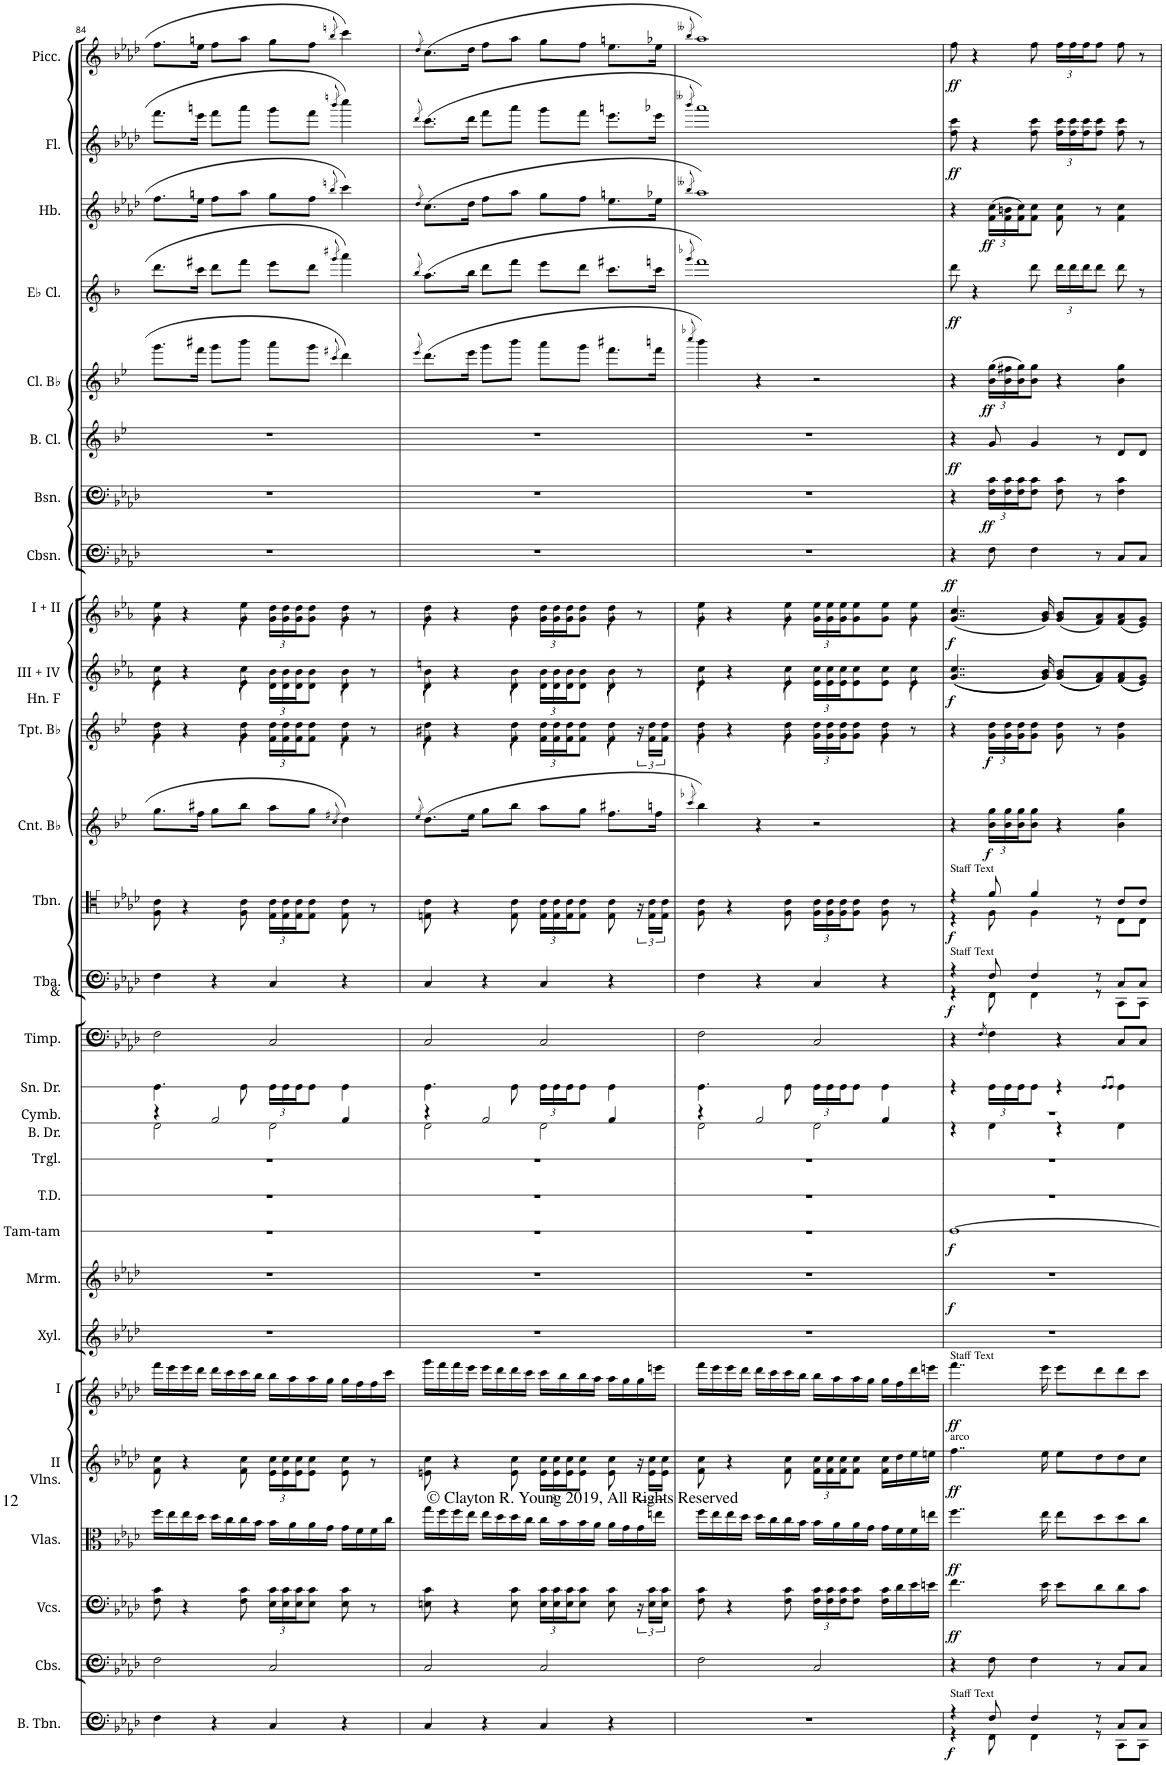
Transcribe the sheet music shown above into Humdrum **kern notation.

**kern	**dynam	**kern	**kern	**dynam	**kern	**dynam	**kern	**dynam	**kern	**dynam	**kern	**kern	**dynam	**kern	**dynam	**kern	**kern	**kern	**kern	**kern	**kern	**dynam	**kern	**dynam	**kern	**dynam	**kern	**dynam	**kern	**dynam	**kern	**dynam	**kern	**dynam	**kern	**dynam	**kern	**dynam	**kern	**dynam	**kern	**dynam	**kern	**dynam	**kern	**dynam	**kern	**dynam
*part28	*part28	*part27	*part26	*part26	*part25	*part25	*part24	*part24	*part23	*part23	*part22	*part21	*part21	*part20	*part20	*part19	*part18	*part17	*part16	*part15	*part14	*part14	*part13	*part13	*part12	*part12	*part11	*part11	*part10	*part10	*part9	*part9	*part8	*part8	*part7	*part7	*part6	*part6	*part5	*part5	*part4	*part4	*part3	*part3	*part2	*part2	*part1	*part1
*staff28	*staff28	*staff27	*staff26	*staff26	*staff25	*staff25	*staff24	*staff24	*staff23	*staff23	*staff22	*staff21	*staff21	*staff20	*staff20	*staff19	*staff18	*staff17	*staff16	*staff15	*staff14	*staff14	*staff13	*staff13	*staff12	*staff12	*staff11	*staff11	*staff10	*staff10	*staff9	*staff9	*staff8	*staff8	*staff7	*staff7	*staff6	*staff6	*staff5	*staff5	*staff4	*staff4	*staff3	*staff3	*staff2	*staff2	*staff1	*staff1
*I"Bass Trombone	*	*I"Contrabasses	*I"Violoncellos	*	*I"Violas	*	*I"II	*	*I"I     Violins	*	*I"Xylophone	*I"Marimba	*	*I"Tam-tam	*	*I"Tenor Drum	*I"Triangle	*I"Cymbals &amp; Bass Drum	*I"Snare Drum	*I"Timpani	*I"One Tuba	*	*I"3 Trombones     and	*	*I"Cornets in Bb	*	*I"Trumpets in Bb	*	*I"III + IV	*	*I"I + II     Cors en Fa	*	*I"Contrabassoon	*	*I"Bassoons	*	*I"Bass Clarinet	*	*I"Clarinets in Bb	*	*I"Eb Clarinet	*	*I"Hautbois	*	*I"Flûtes	*	*I"Piccolo	*
*I'B. Tbn.	*	*I'Cbs.	*I'Vcs.	*	*I'Vlas.	*	*I'II	*	*I'I     Vlns.	*	*I'Xyl.	*I'Mrm.	*	*I'Tam-tam	*	*I'T.D.	*I'Trgl.	*I'Cymb. B. Dr.	*I'Sn. Dr.	*I'Timp.	*I'Tba.	*	*	*	*I'Cnt. Bb	*	*I'Tpt. Bb	*	*I'III + IV	*	*	*	*I'Cbsn.	*	*I'Bsn.	*	*I'B. Cl.	*	*I'Cl. Bb	*	*I'Eb Cl.	*	*I'Hb.	*	*I'Fl.	*	*I'Picc.	*
!!LO:PB:g=z
*clefF4	*	*clefF4	*clefF4	*	*clefC3	*	*clefG2	*	*clefG2	*	*clefG2	*clefF4	*	*clefX	*	*clefX	*clefX	*clefX	*clefX	*clefF4	*clefF4	*	*clefC4	*	*clefG2	*	*clefG2	*	*clefF4	*	*clefG2	*	*clefF4	*	*clefF4	*	*clefG2	*	*clefG2	*	*clefG2	*	*clefG2	*	*clefG2	*	*clefG2	*
*Trd1c2	*	*Trd7c12	*	*	*	*	*	*	*Trd1c2	*	*Trd-7c-12	*	*	*	*	*	*	*	*	*	*	*	*	*	*Trd1c2	*	*Trd1c2	*	*Trd4c7	*	*Trd4c7	*	*Trd7c12	*	*	*	*Trd8c14	*	*Trd1c2	*	*Trd-2c-3	*	*	*	*	*	*Trd-7c-12	*
*k[b-e-a-d-]	*	*k[b-e-a-d-]	*k[b-e-a-d-]	*	*k[b-e-a-d-]	*	*k[b-e-a-d-]	*	*k[b-e-a-d-]	*	*k[b-e-a-d-]	*k[b-e-a-d-]	*	*k[]	*	*k[]	*k[]	*k[]	*k[]	*k[b-e-a-d-]	*k[b-e-a-d-]	*	*k[b-e-a-d-]	*	*k[b-e-]	*	*k[b-e-]	*	*k[b-e-a-]	*	*k[b-e-a-]	*	*k[b-e-a-d-]	*	*k[b-e-a-d-]	*	*k[b-e-]	*	*k[b-e-]	*	*k[b-]	*	*k[b-e-a-d-]	*	*k[b-e-a-d-]	*	*k[b-e-a-d-]	*
*M4/4	*	*M4/4	*M4/4	*	*M4/4	*	*M4/4	*	*M4/4	*	*M4/4	*M4/4	*	*M4/4	*	*M4/4	*M4/4	*M4/4	*M4/4	*M4/4	*M4/4	*	*M4/4	*	*M4/4	*	*M4/4	*	*M4/4	*	*M4/4	*	*M4/4	*	*M4/4	*	*M4/4	*	*M4/4	*	*M4/4	*	*M4/4	*	*M4/4	*	*M4/4	*
=84	=84	=84	=84	=84	=84	=84	=84	=84	=84	=84	=84	=84	=84	=84	=84	=84	=84	=84	=84	=84	=84	=84	=84	=84	=84	=84	=84	=84	=84	=84	=84	=84	=84	=84	=84	=84	=84	=84	=84	=84	=84	=84	=84	=84	=84	=84	=84	=84
*	*	*	*	*	*	*	*	*	*	*	*	*	*	*	*	*	*	*^	*	*	*	*	*	*	*	*	*	*	*	*	*	*	*	*	*	*	*	*	*	*	*	*	*	*	*^	*	*	*
4F\	.	2F\	8F\ 8c\	.	16ff\LL	.	8f\ 8cc\	.	16fff\LL	.	1r	1r	.	1r	.	1r	1r	4r	2Rd\	4.Re\	2F\	4F\	.	8F\ 8c\	.	8.gg\L	.	8g\ 8dd\	.	8e-\ 8cc\	.	8g\ 8ee-\	.	1r	.	1r	.	1r	.	8.ggg\L	.	8.ddd\L	.	8.ff\L	.	8.fff\L	8.fffL	.	8.ff\L	.
.	.	.	.	.	16ee-\	.	.	.	16eee-\	.	.	.	.	.	.	.	.	.	.	.	.	.	.	.	.	.	.	.	.	.	.	.	.	.	.	.	.	.	.	.	.	.	.	.	.	.	.	.	.	.
.	.	.	4r	.	16ee-\	.	4r	.	16eee-\	.	.	.	.	.	.	.	.	.	.	.	.	.	.	4r	.	.	.	4r	.	4r	.	4r	.	.	.	.	.	.	.	.	.	.	.	.	.	.	.	.	.	.
.	.	.	.	.	16dd-\JJ	.	.	.	16ddd-\JJ	.	.	.	.	.	.	.	.	.	.	.	.	.	.	.	.	16ff#X\Jk	.	.	.	.	.	.	.	.	.	.	.	.	.	16fff#X\Jk	.	16ccc#X\Jk	.	16een\Jk	.	16eeen\Jk	16eeeJk	.	16een\Jk	.
4r	.	.	.	.	16dd-\LL	.	.	.	16ddd-\LL	.	.	.	.	.	.	.	.	2Rf/	.	.	.	4r	.	.	.	8gg\L	.	.	.	.	.	.	.	.	.	.	.	.	.	8ggg\L	.	8ddd\L	.	8ff\L	.	8fff\L	8fffL	.	8ff\L	.
.	.	.	.	.	16cc\	.	.	.	16ccc\	.	.	.	.	.	.	.	.	.	.	.	.	.	.	.	.	.	.	.	.	.	.	.	.	.	.	.	.	.	.	.	.	.	.	.	.	.	.	.	.	.
.	.	.	8F\ 8c\	.	16cc\	.	8f\ 8cc\	.	16ccc\	.	.	.	.	.	.	.	.	.	.	8Re\	.	.	.	8F\ 8c\	.	8bb-\J	.	8g\ 8dd\	.	8e-\ 8cc\	.	8g\ 8ee-\	.	.	.	.	.	.	.	8bbb-\J	.	8fff\J	.	8aa-\J	.	8aaa-\J	8aaa-J	.	8aa-\J	.
.	.	.	.	.	16b-\JJ	.	.	.	16bb-\JJ	.	.	.	.	.	.	.	.	.	.	.	.	.	.	.	.	.	.	.	.	.	.	.	.	.	.	.	.	.	.	.	.	.	.	.	.	.	.	.	.	.
*	*	*	*Xbrackettup	*	*	*	*Xbrackettup	*	*	*	*	*	*	*	*	*	*	*	*	*Xbrackettup	*	*	*	*Xbrackettup	*	*	*	*Xbrackettup	*	*Xbrackettup	*	*Xbrackettup	*	*	*	*	*	*	*	*	*	*	*	*	*	*	*	*	*	*
4C/	.	2C/	24E-\ 24c\LL	.	16b-\LL	.	24e-\ 24cc\LL	.	16bb-\LL	.	.	.	.	.	.	.	.	.	2Rd\	24Re\LL	2C/	4C/	.	24E-\ 24c\LL	.	8aa\L	.	24f\ 24dd\LL	.	24d\ 24b-\LL	.	24g\ 24dd\LL	.	.	.	.	.	.	.	8aaa\L	.	8eee\L	.	8gg\L	.	8ggg\L	8gggL	.	8gg\L	.
.	.	.	24E-\ 24c\	.	.	.	24e-\ 24cc\	.	.	.	.	.	.	.	.	.	.	.	.	24Re\	.	.	.	24E-\ 24c\	.	.	.	24f\ 24dd\	.	24d\ 24b-\	.	24g\ 24dd\	.	.	.	.	.	.	.	.	.	.	.	.	.	.	.	.	.	.
.	.	.	.	.	16a-\	.	.	.	16aa-\	.	.	.	.	.	.	.	.	.	.	.	.	.	.	.	.	.	.	.	.	.	.	.	.	.	.	.	.	.	.	.	.	.	.	.	.	.	.	.	.	.
.	.	.	24E-\ 24c\J	.	.	.	24e-\ 24cc\J	.	.	.	.	.	.	.	.	.	.	.	.	24Re\J	.	.	.	24E-\ 24c\J	.	.	.	24f\ 24dd\J	.	24d\ 24b-\J	.	24g\ 24dd\J	.	.	.	.	.	.	.	.	.	.	.	.	.	.	.	.	.	.
.	.	.	8E-\ 8c\J	.	16a-\	.	8e-\ 8cc\J	.	16aa-\	.	.	.	.	.	.	.	.	.	.	8Re\J	.	.	.	8E-\ 8c\J	.	8gg\J	.	8f\ 8dd\J	.	8d\ 8b-\J	.	8g\ 8dd\J	.	.	.	.	.	.	.	8ggg\J	.	8ddd\J	.	8ff\J	.	8fff\J	8fffJ	.	8ff\J	.
.	.	.	.	.	16g\JJ	.	.	.	16gg\JJ	.	.	.	.	.	.	.	.	.	.	.	.	.	.	.	.	.	.	.	.	.	.	.	.	.	.	.	.	.	.	.	.	.	.	.	.	.	.	.	.	.
.	.	.	.	.	.	.	.	.	.	.	.	.	.	.	.	.	.	.	.	.	.	.	.	.	.	8qcc#X/	.	.	.	.	.	.	.	.	.	.	.	.	.	8qccc#X/	.	8qggg#X/	.	8qbbn/	.	8qbbbn/	qbbb	.	8qbbn/	.
4r	.	.	8E-\ 8c\	.	16g\LL	.	8e-\ 8cc\	.	16gg\LL	.	.	.	.	.	.	.	.	4Rf/	.	4Re\	.	4r	.	8E-\ 8c\	.	4dd\	.	8f\ 8dd\	.	8d\ 8b-\	.	8g\ 8dd\	.	.	.	.	.	.	.	4ddd\	.	4aaa\	.	4ccc\	.	4cccc\	4cccc	.	4ccc\	.
.	.	.	.	.	16f\	.	.	.	16ff\	.	.	.	.	.	.	.	.	.	.	.	.	.	.	.	.	.	.	.	.	.	.	.	.	.	.	.	.	.	.	.	.	.	.	.	.	.	.	.	.	.
.	.	.	8r	.	16f\	.	8r	.	16ff\	.	.	.	.	.	.	.	.	.	.	.	.	.	.	8r	.	.	.	8r	.	8r	.	8r	.	.	.	.	.	.	.	.	.	.	.	.	.	.	.	.	.	.
.	.	.	.	.	16cc\JJ	.	.	.	16ccc\JJ	.	.	.	.	.	.	.	.	.	.	.	.	.	.	.	.	.	.	.	.	.	.	.	.	.	.	.	.	.	.	.	.	.	.	.	.	.	.	.	.	.
=85	=85	=85	=85	=85	=85	=85	=85	=85	=85	=85	=85	=85	=85	=85	=85	=85	=85	=85	=85	=85	=85	=85	=85	=85	=85	=85	=85	=85	=85	=85	=85	=85	=85	=85	=85	=85	=85	=85	=85	=85	=85	=85	=85	=85	=85	=85	=85	=85	=85	=85
.	.	.	.	.	.	.	.	.	.	.	.	.	.	.	.	.	.	.	.	.	.	.	.	.	.	8qee-/	.	.	.	.	.	.	.	.	.	.	.	.	.	8qeee-/	.	8qbb-/	.	8qdd-/	.	8qddd-/	qddd-	.	8qdd-/	.
4C/	.	2C/	8En\ 8c\	.	16gg\LL	.	8en\ 8cc\	.	16ggg\LL	.	1r	1r	.	1r	.	1r	1r	4r	2Rd\	4.Re\	2C/	4C/	.	8En\ 8c\	.	(8.dd\L	.	8f#X\ 8dd\	.	8d\ 8bn\	.	8g\ 8dd\	.	1r	.	1r	.	1r	.	(8.ddd\L	.	(8.aa\L	.	(8.cc\L	.	(8.ccc\L	(8.cccL	.	(8.cc\L	.
.	.	.	.	.	16ff\	.	.	.	16fff\	.	.	.	.	.	.	.	.	.	.	.	.	.	.	.	.	.	.	.	.	.	.	.	.	.	.	.	.	.	.	.	.	.	.	.	.	.	.	.	.	.
.	.	.	4r	.	16ff\	.	4r	.	16fff\	.	.	.	.	.	.	.	.	.	.	.	.	.	.	4r	.	.	.	4r	.	4r	.	4r	.	.	.	.	.	.	.	.	.	.	.	.	.	.	.	.	.	.
.	.	.	.	.	16ee-\JJ	.	.	.	16eee-\JJ	.	.	.	.	.	.	.	.	.	.	.	.	.	.	.	.	16ee-\Jk	.	.	.	.	.	.	.	.	.	.	.	.	.	16eee-\Jk	.	16bb-\Jk	.	16dd-\Jk	.	16ddd-\Jk	16ddd-Jk	.	16dd-\Jk	.
4r	.	.	.	.	16ee-\LL	.	.	.	16eee-\LL	.	.	.	.	.	.	.	.	2Rf/	.	.	.	4r	.	.	.	8gg\L	.	.	.	.	.	.	.	.	.	.	.	.	.	8ggg\L	.	8ddd\L	.	8ff\L	.	8fff\L	8fffL	.	8ff\L	.
.	.	.	.	.	16dd-\	.	.	.	16ddd-\	.	.	.	.	.	.	.	.	.	.	.	.	.	.	.	.	.	.	.	.	.	.	.	.	.	.	.	.	.	.	.	.	.	.	.	.	.	.	.	.	.
.	.	.	8E\ 8c\	.	16dd-\	.	8e\ 8cc\	.	16ddd-\	.	.	.	.	.	.	.	.	.	.	8Re\	.	.	.	8E\ 8c\	.	8bb-\J	.	8f#\ 8dd\	.	8d\ 8b\	.	8g\ 8dd\	.	.	.	.	.	.	.	8bbb-\J	.	8fff\J	.	8aa-\J	.	8aaa-\J	8aaa-J	.	8aa-\J	.
.	.	.	.	.	16cc\JJ	.	.	.	16ccc\JJ	.	.	.	.	.	.	.	.	.	.	.	.	.	.	.	.	.	.	.	.	.	.	.	.	.	.	.	.	.	.	.	.	.	.	.	.	.	.	.	.	.
4C/	.	2C/	24E\ 24c\LL	.	16cc\LL	.	24e\ 24cc\LL	.	16ccc\LL	.	.	.	.	.	.	.	.	.	2Rd\	24Re\LL	2C/	4C/	.	24E\ 24c\LL	.	8aa\L	.	24f#\ 24dd\LL	.	24d\ 24b\LL	.	24g\ 24dd\LL	.	.	.	.	.	.	.	8aaa\L	.	8eee\L	.	8gg\L	.	8ggg\L	8gggL	.	8gg\L	.
.	.	.	24E\ 24c\	.	.	.	24e\ 24cc\	.	.	.	.	.	.	.	.	.	.	.	.	24Re\	.	.	.	24E\ 24c\	.	.	.	24f#\ 24dd\	.	24d\ 24b\	.	24g\ 24dd\	.	.	.	.	.	.	.	.	.	.	.	.	.	.	.	.	.	.
.	.	.	.	.	16b-\	.	.	.	16bb-\	.	.	.	.	.	.	.	.	.	.	.	.	.	.	.	.	.	.	.	.	.	.	.	.	.	.	.	.	.	.	.	.	.	.	.	.	.	.	.	.	.
.	.	.	24E\ 24c\J	.	.	.	24e\ 24cc\J	.	.	.	.	.	.	.	.	.	.	.	.	24Re\J	.	.	.	24E\ 24c\J	.	.	.	24f#\ 24dd\J	.	24d\ 24b\J	.	24g\ 24dd\J	.	.	.	.	.	.	.	.	.	.	.	.	.	.	.	.	.	.
.	.	.	8E\ 8c\J	.	16b-\	.	8e\ 8cc\J	.	16bb-\	.	.	.	.	.	.	.	.	.	.	8Re\J	.	.	.	8E\ 8c\J	.	8gg\J	.	8f#\ 8dd\J	.	8d\ 8b\J	.	8g\ 8dd\J	.	.	.	.	.	.	.	8ggg\J	.	8ddd\J	.	8ff\J	.	8fff\J	8fffJ	.	8ff\J	.
.	.	.	.	.	16a-\JJ	.	.	.	16aa-\JJ	.	.	.	.	.	.	.	.	.	.	.	.	.	.	.	.	.	.	.	.	.	.	.	.	.	.	.	.	.	.	.	.	.	.	.	.	.	.	.	.	.
4r	.	.	8E\ 8c\	.	16a-\LL	.	8e\ 8cc\	.	16aa-\LL	.	.	.	.	.	.	.	.	4Rf/	.	4Re\	.	4r	.	8E\ 8c\	.	8.ff#X\L	.	8f#\ 8dd\	.	8d\ 8b\	.	8g\ 8dd\	.	.	.	.	.	.	.	8.fff#X\L	.	8.ccc#X\L	.	8.een\L	.	8.eeen\L	8.eeeL	.	8.een\L	.
.	.	.	.	.	16g\	.	.	.	16gg\	.	.	.	.	.	.	.	.	.	.	.	.	.	.	.	.	.	.	.	.	.	.	.	.	.	.	.	.	.	.	.	.	.	.	.	.	.	.	.	.	.
*	*	*	*brackettup	*	*	*	*brackettup	*	*	*	*	*	*	*	*	*	*	*	*	*	*	*	*	*brackettup	*	*	*	*brackettup	*	*	*	*	*	*	*	*	*	*	*	*	*	*	*	*	*	*	*	*	*	*
.	.	.	24r	.	16g\	.	24r	.	16gg\	.	.	.	.	.	.	.	.	.	.	.	.	.	.	24r	.	.	.	24r	.	8r	.	8r	.	.	.	.	.	.	.	.	.	.	.	.	.	.	.	.	.	.
.	.	.	24E\ 24c\LL	.	.	.	24e\ 24cc\LL	.	.	.	.	.	.	.	.	.	.	.	.	.	.	.	.	24E\ 24c\LL	.	.	.	24f#\ 24dd\LL	.	.	.	.	.	.	.	.	.	.	.	.	.	.	.	.	.	.	.	.	.	.
.	.	.	.	.	16een\JJ	.	.	.	16eeen\JJ	.	.	.	.	.	.	.	.	.	.	.	.	.	.	.	.	16ffn\Jk	.	.	.	.	.	.	.	.	.	.	.	.	.	16fffn\Jk	.	16cccn\Jk	.	16ee-X\Jk	.	16eee-X\Jk	16eee-Jk	.	16ee-X\Jk	.
.	.	.	24E\ 24c\JJ	.	.	.	24e\ 24cc\JJ	.	.	.	.	.	.	.	.	.	.	.	.	.	.	.	.	24E\ 24c\JJ	.	.	.	24f#\ 24dd\JJ	.	.	.	.	.	.	.	.	.	.	.	.	.	.	.	.	.	.	.	.	.	.
=86	=86	=86	=86	=86	=86	=86	=86	=86	=86	=86	=86	=86	=86	=86	=86	=86	=86	=86	=86	=86	=86	=86	=86	=86	=86	=86	=86	=86	=86	=86	=86	=86	=86	=86	=86	=86	=86	=86	=86	=86	=86	=86	=86	=86	=86	=86	=86	=86	=86	=86
.	.	.	.	.	.	.	.	.	.	.	.	.	.	.	.	.	.	.	.	.	.	.	.	.	.	8qccc-X/	.	.	.	.	.	.	.	.	.	.	.	.	.	8qcccc-X/	.	8qggg-X/	.	8qbb--X/	.	8qbbb--X/	qbbb--	.	8qbb--X/	.
1r	.	2F\	8F\ 8c\	.	16ff\LL	.	8f\ 8cc\	.	16fff\LL	.	1r	1r	.	1r	.	1r	1r	4r	2Rd\	4.Re\	2F\	4F\	.	8F\ 8c\	.	4bb-\)	.	8g\ 8dd\	.	8e-\ 8cc\	.	8g\ 8ee-\	.	1r	.	1r	.	1r	.	4bbb-\)	.	1fff)	.	1aa-)	.	1aaa-)	1aaa-)	.	1aa-)	.
.	.	.	.	.	16ee-\	.	.	.	16eee-\	.	.	.	.	.	.	.	.	.	.	.	.	.	.	.	.	.	.	.	.	.	.	.	.	.	.	.	.	.	.	.	.	.	.	.	.	.	.	.	.	.
.	.	.	4r	.	16ee-\	.	4r	.	16eee-\	.	.	.	.	.	.	.	.	.	.	.	.	.	.	4r	.	.	.	4r	.	4r	.	4r	.	.	.	.	.	.	.	.	.	.	.	.	.	.	.	.	.	.
.	.	.	.	.	16dd-\JJ	.	.	.	16ddd-\JJ	.	.	.	.	.	.	.	.	.	.	.	.	.	.	.	.	.	.	.	.	.	.	.	.	.	.	.	.	.	.	.	.	.	.	.	.	.	.	.	.	.
.	.	.	.	.	16dd-\LL	.	.	.	16ddd-\LL	.	.	.	.	.	.	.	.	2Rf/	.	.	.	4r	.	.	.	4r	.	.	.	.	.	.	.	.	.	.	.	.	.	4r	.	.	.	.	.	.	.	.	.	.
.	.	.	.	.	16cc\	.	.	.	16ccc\	.	.	.	.	.	.	.	.	.	.	.	.	.	.	.	.	.	.	.	.	.	.	.	.	.	.	.	.	.	.	.	.	.	.	.	.	.	.	.	.	.
.	.	.	8F\ 8c\	.	16cc\	.	8f\ 8cc\	.	16ccc\	.	.	.	.	.	.	.	.	.	.	8Re\	.	.	.	8F\ 8c\	.	.	.	8g\ 8dd\	.	8e-\ 8cc\	.	8g\ 8ee-\	.	.	.	.	.	.	.	.	.	.	.	.	.	.	.	.	.	.
.	.	.	.	.	16b-\JJ	.	.	.	16bb-\JJ	.	.	.	.	.	.	.	.	.	.	.	.	.	.	.	.	.	.	.	.	.	.	.	.	.	.	.	.	.	.	.	.	.	.	.	.	.	.	.	.	.
*	*	*	*Xbrackettup	*	*	*	*Xbrackettup	*	*	*	*	*	*	*	*	*	*	*	*	*	*	*	*	*Xbrackettup	*	*	*	*Xbrackettup	*	*	*	*	*	*	*	*	*	*	*	*	*	*	*	*	*	*	*	*	*	*
.	.	2C/	24F\ 24c\LL	.	16b-\LL	.	24f\ 24cc\LL	.	16bb-\LL	.	.	.	.	.	.	.	.	.	2Rd\	24Re\LL	2C/	4C/	.	24F\ 24c\LL	.	2r	.	24g\ 24dd\LL	.	24e-\ 24cc\LL	.	24g\ 24ee-\LL	.	.	.	.	.	.	.	2r	.	.	.	.	.	.	.	.	.	.
.	.	.	24F\ 24c\	.	.	.	24f\ 24cc\	.	.	.	.	.	.	.	.	.	.	.	.	24Re\	.	.	.	24F\ 24c\	.	.	.	24g\ 24dd\	.	24e-\ 24cc\	.	24g\ 24ee-\	.	.	.	.	.	.	.	.	.	.	.	.	.	.	.	.	.	.
.	.	.	.	.	16a-\	.	.	.	16aa-\	.	.	.	.	.	.	.	.	.	.	.	.	.	.	.	.	.	.	.	.	.	.	.	.	.	.	.	.	.	.	.	.	.	.	.	.	.	.	.	.	.
.	.	.	24F\ 24c\J	.	.	.	24f\ 24cc\J	.	.	.	.	.	.	.	.	.	.	.	.	24Re\J	.	.	.	24F\ 24c\J	.	.	.	24g\ 24dd\J	.	24e-\ 24cc\J	.	24g\ 24ee-\J	.	.	.	.	.	.	.	.	.	.	.	.	.	.	.	.	.	.
.	.	.	8F\ 8c\J	.	16a-\	.	8f\ 8cc\J	.	16aa-\	.	.	.	.	.	.	.	.	.	.	8Re\J	.	.	.	8F\ 8c\J	.	.	.	8g\ 8dd\J	.	8e-\ 8cc\	.	8g\ 8ee-\	.	.	.	.	.	.	.	.	.	.	.	.	.	.	.	.	.	.
.	.	.	.	.	16g\JJ	.	.	.	16gg\JJ	.	.	.	.	.	.	.	.	.	.	.	.	.	.	.	.	.	.	.	.	.	.	.	.	.	.	.	.	.	.	.	.	.	.	.	.	.	.	.	.	.
.	.	.	16F\ 16c\LL	.	16g\LL	.	16f\ 16cc\LL	.	16gg\LL	.	.	.	.	.	.	.	.	4Rf/	.	4Re\	.	4r	.	8F\ 8c\	.	.	.	8g\ 8dd\	.	8e-\ 8cc\J	.	8g\ 8ee-\J	.	.	.	.	.	.	.	.	.	.	.	.	.	.	.	.	.	.
.	.	.	16d-\	.	16f\	.	16dd-\	.	16ff\	.	.	.	.	.	.	.	.	.	.	.	.	.	.	.	.	.	.	.	.	.	.	.	.	.	.	.	.	.	.	.	.	.	.	.	.	.	.	.	.	.
.	.	.	16e-\	.	16f\	.	16ee-\	.	16ddd-\	.	.	.	.	.	.	.	.	.	.	.	.	.	.	8r	.	.	.	8r	.	8e-\ 8cc\	.	8g\ 8ee-\	.	.	.	.	.	.	.	.	.	.	.	.	.	.	.	.	.	.
.	.	.	16en\JJ	.	16een\JJ	.	16een\JJ	.	16eeen\JJ	.	.	.	.	.	.	.	.	.	.	.	.	.	.	.	.	.	.	.	.	.	.	.	.	.	.	.	.	.	.	.	.	.	.	.	.	.	.	.	.	.
*	*	*	*	*	*	*	*	*	*	*	*	*	*	*	*	*	*	*	*	*	*	*	*	*	*	*	*	*	*	*	*	*	*	*	*	*	*	*	*	*	*	*	*	*	*	*v	*v	*	*	*
=87	=87	=87	=87	=87	=87	=87	=87	=87	=87	=87	=87	=87	=87	=87	=87	=87	=87	=87	=87	=87	=87	=87	=87	=87	=87	=87	=87	=87	=87	=87	=87	=87	=87	=87	=87	=87	=87	=87	=87	=87	=87	=87	=87	=87	=87	=87	=87	=87	=87
*^	*	*	*	*	*	*	*	*	*	*	*	*	*	*	*	*	*^	*	*	*	*	*^	*	*^	*	*	*	*	*	*	*	*	*	*	*	*	*	*	*	*	*	*	*	*	*	*	*	*	*
!	!	!	!	!	!	!	!	!	!	!	!	!	!	!	!	!	!	!	!	!	!	!	!	!	!	!	!LO:TX:a:t=Staff Text	!	!	!	!	!	!	!	!	!	!	!	!	!	!	!	!	!	!	!	!	!	!	!	!	!	!
!	!	!	!	!	!	!	!	!	!	!	!	!	!	!	!	!	!	!	!	!	!	!	!	!LO:TX:a:t=Staff Text	!	!	!	!	!	!	!	!	!	!	!	!	!	!	!	!	!	!	!	!	!	!	!	!	!	!	!	!	!
!	!	!	!	!	!	!	!	!	!	!LO:TX:a:t=Staff Text	!	!	!	!	!	!	!	!	!	!	!	!	!	!	!	!	!	!	!	!	!	!	!	!	!	!	!	!	!	!	!	!	!	!	!	!	!	!	!	!	!	!	!
!	!	!	!	!	!	!	!	!LO:TX:a:t=arco	!	!	!	!	!	!	!	!	!	!	!	!	!	!	!	!	!	!	!	!	!	!	!	!	!	!	!	!	!	!	!	!	!	!	!	!	!	!	!	!	!	!	!	!	!
!LO:TX:a:t=Staff Text	!	!	!	!	!	!	!	!	!	!	!	!	!	!	!	!	!	!	!	!	!	!	!	!	!	!	!	!	!	!	!	!	!	!	!	!	!	!	!	!	!	!	!	!	!	!	!	!	!	!	!	!	!
!	!	!LO:DY:b	!	!	!LO:DY:b	!	!LO:DY:b	!	!LO:DY:b	!	!LO:DY:b	!	!	!LO:DY:b	!	!LO:DY:b	!	!	!	!	!	!	!	!	!	!LO:DY:b	!	!	!LO:DY:b	!	!	!	!	!	!LO:DY:b	!	!LO:DY:b	!	!LO:DY:b	!	!	!	!LO:DY:b	!	!	!	!LO:DY:b	!	!	!	!LO:DY:b	!	!LO:DY:b
4r	4r	f	4r	4..f\	ff	4..ff\	ff	4..ff\	ff	4..fff\	ff	1r	1r	f	[1Re	f	1r	1r	1RB	1r	4r	4r	4r	4r	4r	f	4r	4r	f	4r	.	4r	.	((4..g/ 4..cc/	f	(4..g/ 4..cc/	f	4r	ff	4r	.	4r	ff	4r	.	8ddd\	ff	4r	.	8ff\ 8ccc\	ff	8ff\	ff
.	.	.	.	.	.	.	.	.	.	.	.	.	.	.	.	.	.	.	.	.	.	.	.	.	.	.	.	.	.	.	.	.	.	.	.	.	.	.	.	.	.	.	.	.	.	4r	.	.	.	4r	.	4r	.
.	.	.	.	.	.	.	.	.	.	.	.	.	.	.	.	.	.	.	.	.	.	.	8qF/	.	.	.	.	.	.	.	.	.	.	.	.	.	.	.	.	.	.	.	.	.	.	.	.	.	.	.	.	.	.
*	*	*	*	*	*	*	*	*	*	*	*	*	*	*	*	*	*	*	*	*	*	*	*	*	*	*	*	*	*	*Xbrackettup	*	*	*	*	*	*	*	*	*	*Xbrackettup	*	*	*	*Xbrackettup	*	*	*	*Xbrackettup	*	*	*	*	*
!	!	!	!	!	!	!	!	!	!	!	!	!	!	!	!	!	!	!	!	!	!	!	!	!	!	!	!	!	!	!	!LO:DY:b	!	!LO:DY:b	!	!	!	!	!	!	!	!LO:DY:b	!	!	!	!LO:DY:b	!	!	!	!LO:DY:b	!	!	!	!
8F/	8FF\	.	8F\	.	.	.	.	.	.	.	.	.	.	.	.	.	.	.	.	.	4Rd\	24Re\LL	4F\	8F/	8FF\	.	8f/	8F\	.	24b-\ 24gg\LL	f	24g\ 24dd\LL	f	.	.	.	.	8F\	.	24F\ 24c\LL	ff	8g/	.	(24b-\ 24gg\LL	ff	.	.	(24f\ 24cc\LL	ff	.	.	.	.
.	.	.	.	.	.	.	.	.	.	.	.	.	.	.	.	.	.	.	.	.	.	24Re\	.	.	.	.	.	.	.	24b-\ 24gg\	.	24g\ 24dd\	.	.	.	.	.	.	.	24F\ 24c\	.	.	.	24b-\ 24ff#X\	.	.	.	24f\ 24bn\	.	.	.	.	.
.	.	.	.	.	.	.	.	.	.	.	.	.	.	.	.	.	.	.	.	.	.	24Re\J	.	.	.	.	.	.	.	24b-\ 24gg\J	.	24g\ 24dd\J	.	.	.	.	.	.	.	24F\ 24c\J	.	.	.	24b-\ 24gg\J)	.	.	.	24f\ 24cc\J)	.	.	.	.	.
4F/	4FF\	.	4F\	.	.	.	.	.	.	.	.	.	.	.	.	.	.	.	.	.	.	8Re\J	.	4F/	4FF\	.	4f/	4F\	.	8b-\ 8gg\J	.	8g\ 8dd\J	.	.	.	.	.	4F\	.	8F\ 8c\J	.	4g/	.	8b-\ 8gg\J	.	8ddd\	.	8f\ 8cc\J	.	8ff\ 8ccc\	.	8ff\	.
.	.	.	.	16e-\	.	16ee-\	.	16ee-\	.	16eee-\	.	.	.	.	.	.	.	.	.	.	.	.	.	.	.	.	.	.	.	.	.	.	.	16g/ 16b-/))	.	16g/ 16b-/)	.	.	.	.	.	.	.	.	.	.	.	.	.	.	.	.	.
*	*	*	*	*	*	*	*	*	*	*	*	*	*	*	*	*	*	*	*	*	*	*	*	*	*	*	*	*	*	*	*	*	*	*	*	*	*	*	*	*	*	*	*	*	*	*Xbrackettup	*	*	*	*Xbrackettup	*	*Xbrackettup	*
.	.	.	.	8e-\L	.	8ee-\L	.	8ee-\L	.	8eee-\L	.	.	.	.	.	.	.	.	.	.	4r	4r	4r	.	.	.	.	.	.	4r	.	8g\ 8dd\	.	((8g/ 8b-/L	.	(8g/ 8b-/L	.	.	.	8F\ 8c\	.	.	.	4r	.	24ddd\LL	.	8f\ 8cc\	.	24ff\ 24ccc\LL	.	24ff\LL	.
.	.	.	.	.	.	.	.	.	.	.	.	.	.	.	.	.	.	.	.	.	.	.	.	.	.	.	.	.	.	.	.	.	.	.	.	.	.	.	.	.	.	.	.	.	.	24ddd\	.	.	.	24ff\ 24ccc\	.	24ff\	.
.	.	.	.	.	.	.	.	.	.	.	.	.	.	.	.	.	.	.	.	.	.	.	.	.	.	.	.	.	.	.	.	.	.	.	.	.	.	.	.	.	.	.	.	.	.	24ddd\J	.	.	.	24ff\ 24ccc\J	.	24ff\J	.
8r	8r	.	8r	8d-\	.	8dd-\	.	8dd-\	.	8ddd-\	.	.	.	.	.	.	.	.	.	.	.	.	.	8r	8r	.	8r	8r	.	.	.	8r	.	8f/ 8a-/))	.	8f/ 8a-/)	.	8r	.	8r	.	8r	.	.	.	8ddd\J	.	8r	.	8ff\ 8ccc\J	.	8ff\J	.
.	.	.	.	.	.	.	.	.	.	.	.	.	.	.	.	.	.	.	.	.	.	8qRe/L	.	.	.	.	.	.	.	.	.	.	.	.	.	.	.	.	.	.	.	.	.	.	.	.	.	.	.	.	.	.	.
.	.	.	.	.	.	.	.	.	.	.	.	.	.	.	.	.	.	.	.	.	.	8qRe/J	.	.	.	.	.	.	.	.	.	.	.	.	.	.	.	.	.	.	.	.	.	.	.	.	.	.	.	.	.	.	.
8C/L	8CC\L	.	8C/L	8d-\	.	8dd-\	.	8dd-\	.	8ddd-\	.	.	.	.	.	.	.	.	.	.	4Rd\	4Re\	8C/L	8C/L	8CC\L	.	8c/L	8C\L	.	4b-\ 4gg\	.	4g\ 4dd\	.	((8f/ 8a-/	.	(8f/ 8a-/	.	8C/L	.	4F\ 4c\	.	8d/L	.	4b-\ 4gg\	.	8ddd\	.	4f\ 4cc\	.	8ff\ 8ccc\	.	8ff\	.
8C/J	8CC\J	.	8C/J	8c\J	.	8cc\J	.	8cc\J	.	8ccc\J	.	.	.	.	.	.	.	.	.	.	.	.	8C/J	8C/J	8CC\J	.	8c/J	8C\J	.	.	.	.	.	8e-/ 8g/J))	.	8e-/ 8g/J)	.	8C/J	.	.	.	8d/J	.	.	.	8r	.	.	.	8r	.	8r	.
*	*	*	*	*	*	*	*	*	*	*	*	*	*	*	*	*	*	*v	*v	*	*	*	*	*v	*v	*	*v	*v	*	*	*	*	*	*	*	*	*	*	*	*	*	*	*	*	*	*	*	*	*	*	*	*	*
*v	*v	*	*	*	*	*	*	*	*	*	*	*	*	*	*	*	*	*	*v	*v	*	*	*	*	*	*	*	*	*	*	*	*	*	*	*	*	*	*	*	*	*	*	*	*	*	*	*	*	*	*
=	=	=	=	=	=	=	=	=	=	=	=	=	=	=	=	=	=	=	=	=	=	=	=	=	=	=	=	=	=	=	=	=	=	=	=	=	=	=	=	=	=	=	=	=	=	=	=	=
*-	*-	*-	*-	*-	*-	*-	*-	*-	*-	*-	*-	*-	*-	*-	*-	*-	*-	*-	*-	*-	*-	*-	*-	*-	*-	*-	*-	*-	*-	*-	*-	*-	*-	*-	*-	*-	*-	*-	*-	*-	*-	*-	*-	*-	*-	*-	*-	*-
